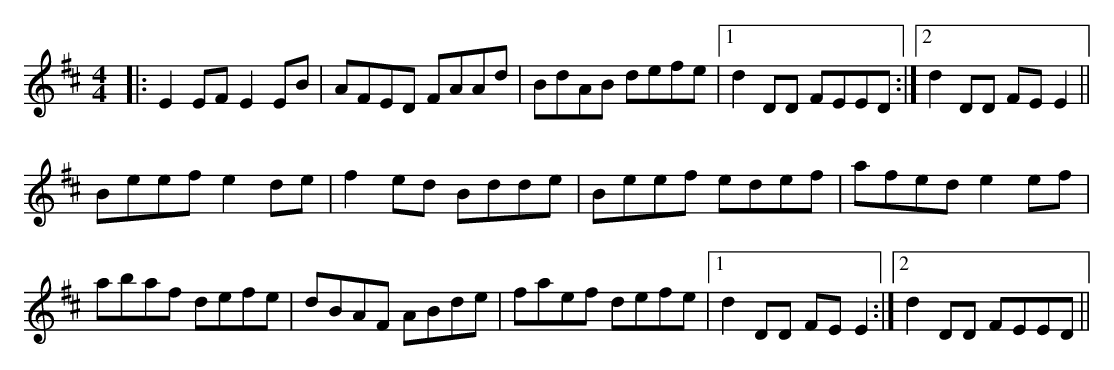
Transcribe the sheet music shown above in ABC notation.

X:1
M:4/4
K:Edor
|:E2EF E2EB|AFED FAAd|BdAB defe|1 d2DD FEED:|2 d2DD FEE2||
Beef e2de|f2ed Bdde|Beef edef|afed e2ef|
abaf defe|dBAF ABde|faef defe|1 d2DD FEE2:|2 d2DD FEED||
